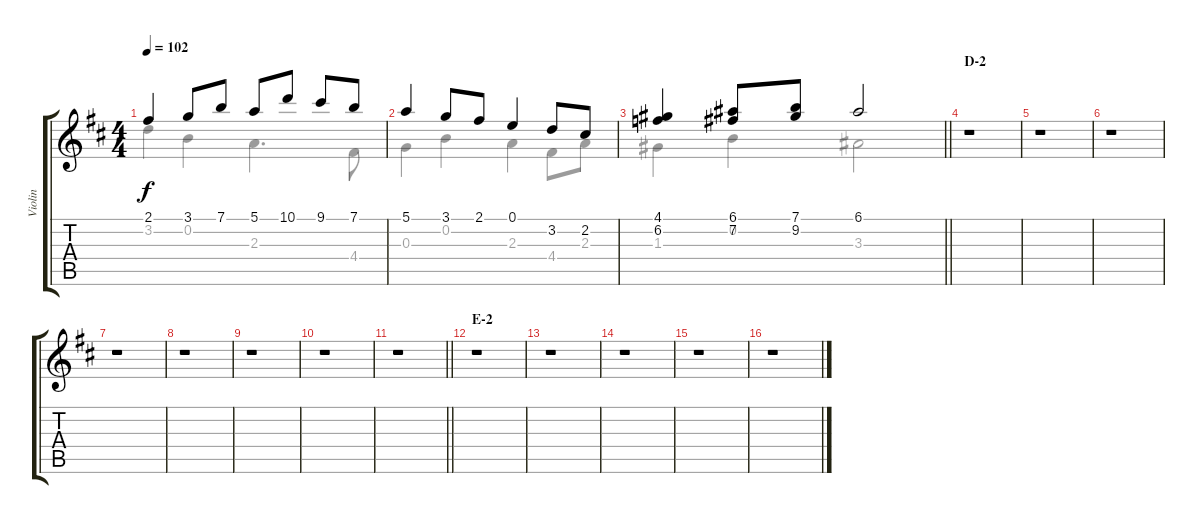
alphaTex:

\track ("Violin" "Violin") {instrument violin}
\staff {score tabs}
\tuning (E5 B4 G4 D4 A3 E3) {hide}
\voice
\ts (4 4)
\tempo 102
\clef g2
\ks d
2.1.4{dy f} 3.1.8 7.1.8 5.1.8 10.1.8 9.1.8 7.1.8 |
5.1.4 3.1.8 2.1.8 0.1.4 3.2.8 2.2.8 |
\barLineRight lightlight
(4.1 6.2).4 (6.1 7.2).8 (7.1 9.2).8 6.1.2 |
\section ("" "D-2")
r.1 |
r.1 |
r.1 |
r.1 |
r.1 |
r.1 |
r.1 |
\barLineRight lightlight
r.1 |
\section ("" "E-2")
r.1 |
r.1 |
r.1 |
r.1 |
r.1
\voice
\clef g2
\ottava regular
\simile none
\ks d
3.2.4{dy f} 0.2.4 2.3.4{d} 4.4.8 |
0.3.4 0.2.4 2.3.4 4.4.8 2.3.8 |
\barLineRight lightlight
1.3.4 0.2.4 3.3.2 |
|
|
|
|
|
|
|
\barLineRight lightlight
|
|
|
|
|
